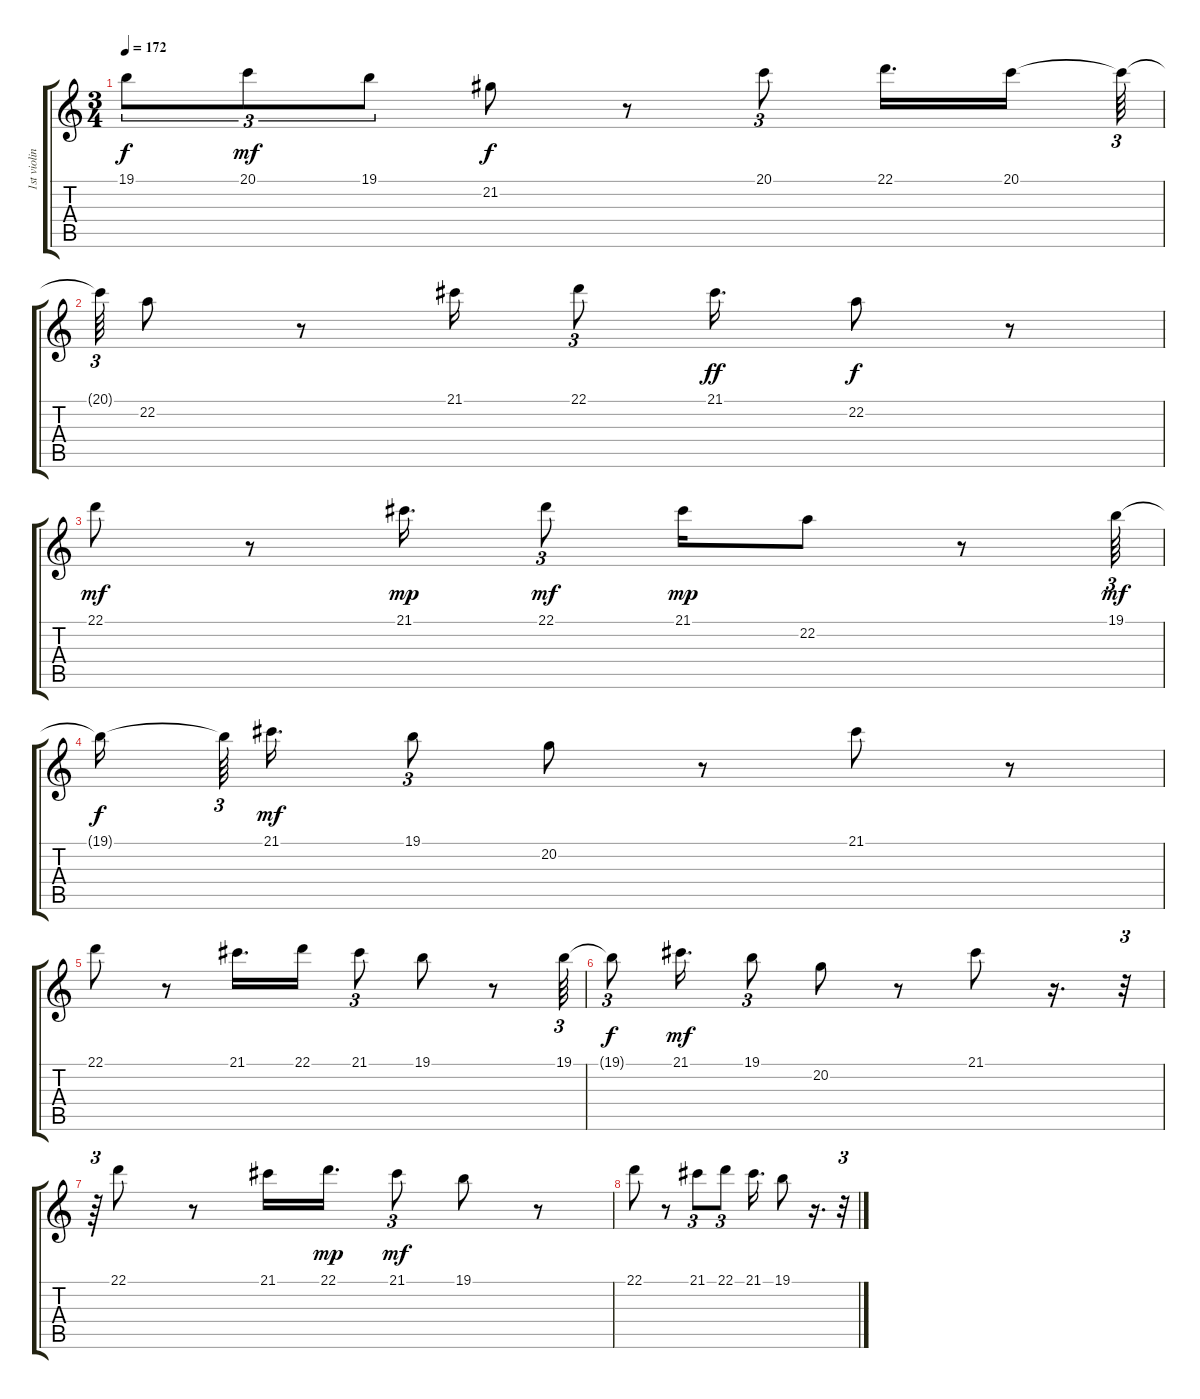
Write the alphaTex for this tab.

\track ("1st violins" "1st violin") {instrument stringensemble1}
\staff {score tabs}
\tuning (E4 B3 G3 D3 A2 E2) {hide}
\ts (3 4)
\tempo 172
\clef g2
\ks c
19.1{t}.8{tu (3 2) dy f} 20.1.8{tu (3 2) dy mf} 19.1.8{tu (3 2)} 21.2.8{dy f} r.8 20.1.8{tu (3 2)} 22.1.16{d} 20.1.16{beam splitsecondary} 20.1{t}.64{tu (3 2)} |
20.1{t}.64{tu (3 2)} 22.2.8 r.8 21.1.16 22.1.8{tu (3 2)} 21.1.16{d dy ff} 22.2.8{dy f} r.8 |
22.1.8{dy mf} r.8 21.1.16{d dy mp} 22.1.8{tu (3 2) dy mf} 21.1.16{dy mp} 22.2.8 r.8 19.1.64{tu (3 2) dy mf} |
19.1{t}.16{dy f beam splitsecondary} 19.1{t}.64{tu (3 2) beam splitsecondary} 21.1.16{d dy mf} 19.1.8{tu (3 2)} 20.2.8 r.8 21.1.8 r.8 |
22.1.8 r.8 21.1.16{d} 22.1.16 21.1.8{tu (3 2)} 19.1.8 r.8 19.1.64{tu (3 2)} |
19.1{t}.8{tu (3 2) dy f} 21.1.16{d dy mf} 19.1.8{tu (3 2)} 20.2.8 r.8 21.1.8 r.16{d} r.32{tu (3 2)} |
r.64{tu (3 2)} 22.1.8 r.8 21.1.16 22.1.16{d dy mp} 21.1.8{tu (3 2) dy mf} 19.1.8 r.8 |
22.1.8 r.8 21.1.8{tu (3 2)} 22.1.8{tu (3 2)} 21.1.16{d} 19.1.8 r.16{d} r.32{tu (3 2)}
